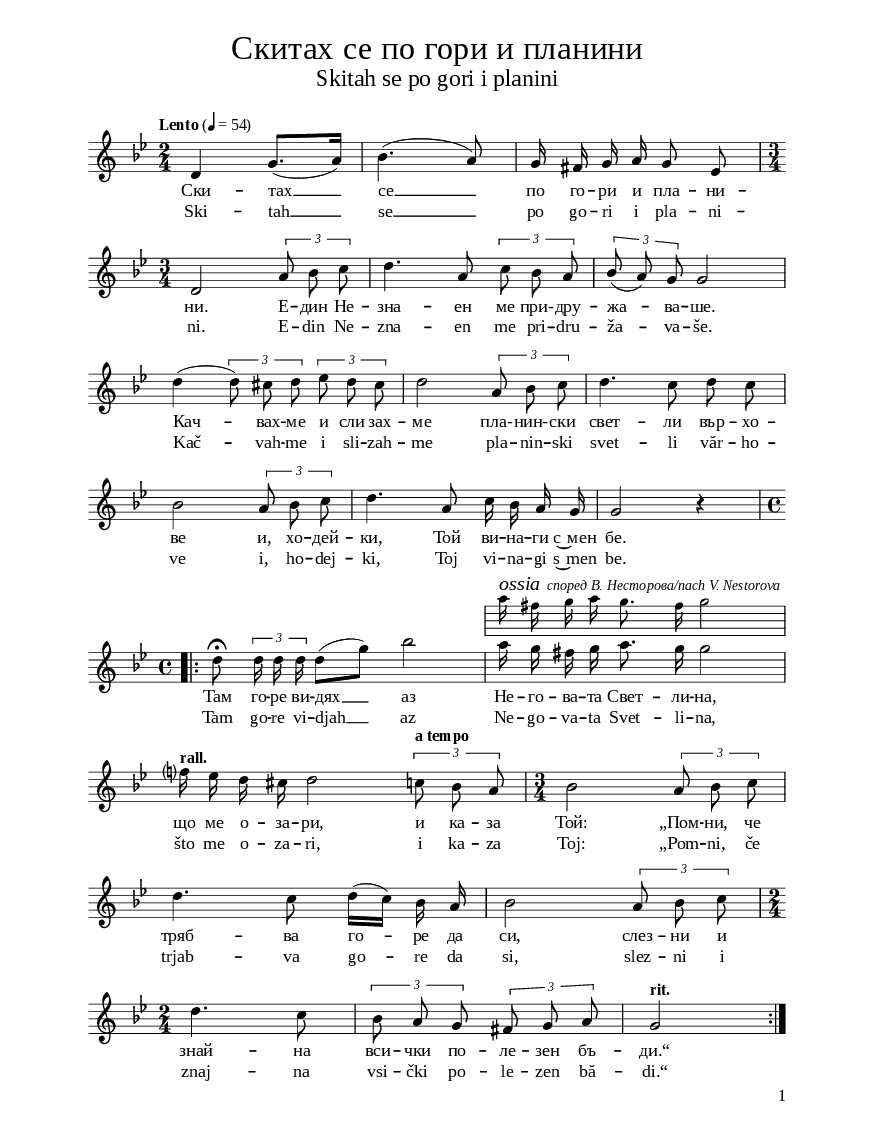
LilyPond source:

\version "2.24.2"

\include "include/globals.ily"

\bookpart {
  \label #'ref133
  \tocItem \markup "Скитах се по гори и планини – Skitah se po gori i planini"
  \include "include/bookpart-paper.ily"
  \score {
    \include "include/score-layout.ily"

    \new Staff = main \relative c' {
      \clef treble
      \key g \minor
      \time 2/4
      \tempoFunc "Lento" 4 "54"
      \autoBeamOff
      d4  g8. (  [a16] ) | % 2
      bes4. (  a8 ) | % 3
      g16  fis16  g16  a16  g8
      es8 \break | % 4
      \time 3/4  | % 4
      d2
      \tupletUp \times 2/3  {
        a'8   bes8  c8
      }
      | % 5
      d4.  a8
      \times 2/3  {
        c8   bes8  a8
      }
      | % 6

      \times 2/3  {
        \stemUp bes8 (   a8 )  g8
      } \stemNeutral
      g2 \break | % 7
      d'4 (
      \times 2/3  {
        d8 )   cis8  d8
      }

      \times 2/3  {
        es8   d8  cis8
      }
      | % 8
      d2
      \times 2/3  {
        a8   bes8  c8
      }
      | % 9
      d4.  c8  d8  c8 \break
      |
      bes2
      \times 2/3  {
        a8   bes8  c8
      }
      | % 11
      d4.  a8  c16  bes16
      a16  g16 | % 12
      g2 r4    \bar ".|:-|"  
        | % 13
        \time 4/4  | % 13
        d'8 ^\fermata
        \times 2/3  {
          d16  d16  d16 ]
        }
        d8 ( [  g8 ) ]  bes2 | % 14

        <<
          {a16  g16  fis16  g16 a8.  g16  g2}

          \new Staff \with {
            \override VerticalAxisGroup.default-staff-staff-spacing =
            #'((basic-distance . 5.2)
               (padding . -10))
            \remove "Time_signature_engraver"
            alignAboveContext = #"main"
            fontSize = #-1
            \override StaffSymbol.staff-space = #(magstep -3)
            \override StaffSymbol.thickness = #(magstep -3)
            firstClef = ##f
          }
          {\autoBeamOff a16 ^\markup { \huge \italic "ossia" \italic "според В. Несторова/nach V. Nestorova"} fis16 g a g8. fis16 g2}
        >>
        \break | % 15

        \tempo "rall." f?16 es16
        d16  cis16  d2
        \times 2/3  {
          \tempo "a tempo" c8 bes8
          a8
        }
        | % 16
        \time 3/4  | % 16
        bes2
        \times 2/3  {
          a8  bes8  c8
        }
        \break | % 17
        d4.  c8  d16 ( [  c16
        ) ]  bes16  a16 | % 18
        bes2
        \times 2/3  {
          a8   bes8  c8
        } \time 2/4 \break | % 19
        d4.  c8 |
        \times 2/3  {
          bes8   a8  g8
        }
        \times 2/3  {
          fis8   g8    a8
        } |
        \tempo "rit." g2
\bar ":|."
      
    }

    \addlyrics {
      Ски -- тах __  се __  по го -- ри
      и пла -- ни -- ни. Е -- дин Не --
      зна -- ен ме "при-" -- дру -- жа  --
      ва -- ше. Кач -- вах -- ме и сли
      -- зах -- ме "пла-" -- "нин-" -- ски свет --
      ли вър -- хо -- ве и, хо -- дей --
      ки, Той ви -- на -- ги с~мен бе.
      Там го -- ре ви -- дях __  аз Не --
      го -- ва -- та Свет -- ли -- на, що
      ме о -- за -- ри, и ка -- за Той:
      „Пом -- ни, че тряб -- ва го --
      ре да си, слез -- ни и знай -- на
      вси -- чки по -- ле -- зен бъ --
      ди.“
    }
    \addlyrics {
      Ski -- tah __ se __ po go -- ri
      i pla -- ni -- ni. E -- din Ne --
      zna -- en me pri -- dru -- ža  --
      va -- še. Kač -- vah -- me i sli
      -- zah -- me pla -- nin -- ski svet --
      li văr -- ho -- ve i, ho -- dej --
      ki, Toj vi -- na -- gi s~men be.
      Tam go -- re vi -- djah __  az Ne --
      go -- va -- ta Svet -- li -- na, što
      me o -- za -- ri, i ka -- za Toj:
      „Pom -- ni, če trjab -- va go --
      re da si, slez -- ni i znaj -- na
      vsi -- čki po -- le -- zen bă --
      di.“
    }

    \header {
      title = \titleFunc "Скитах се по гори и планини" "Skitah se po gori i planini"
    }

    \midi{}

  } % score



  % include foreign translation(s) of the song
  \version "2.20.0"

\markup \fill-line { \fontsize #deTitleFontSize "Ich wanderte in Wäldern und Bergen" }
\markup \null
\markup \null
\markup \fontsize #deCoupletFontSize {
  \hspace #10
  \override #`(baseline-skip . ,deCoupletBaselineSkip)

  \column {
    \line { " " }


  \line { " " Ich wanderte in Wäldern und Bergen. }

  \line { " " Ein Unbekannter begleitete mich. }

  \line { " " Wir erklommen helle Gipfel und stiegen wieder hinab,  }

  \line { " " und während wir liefen, war Er immer bei mir.  }

  \line { " " Dort oben sah ich }

  \line { " " Sein Licht,  }

  \line { " " welches mich erleuchtete,  }

  \line { " " und Er sagte:  }

  \line { " " Erinnere dich daran, dass du oben sein sollst; }

  \line { " " steige hinab und wisse -- }

  \line { " " sei allen nützlich! }


  }
}


} % bookpart
